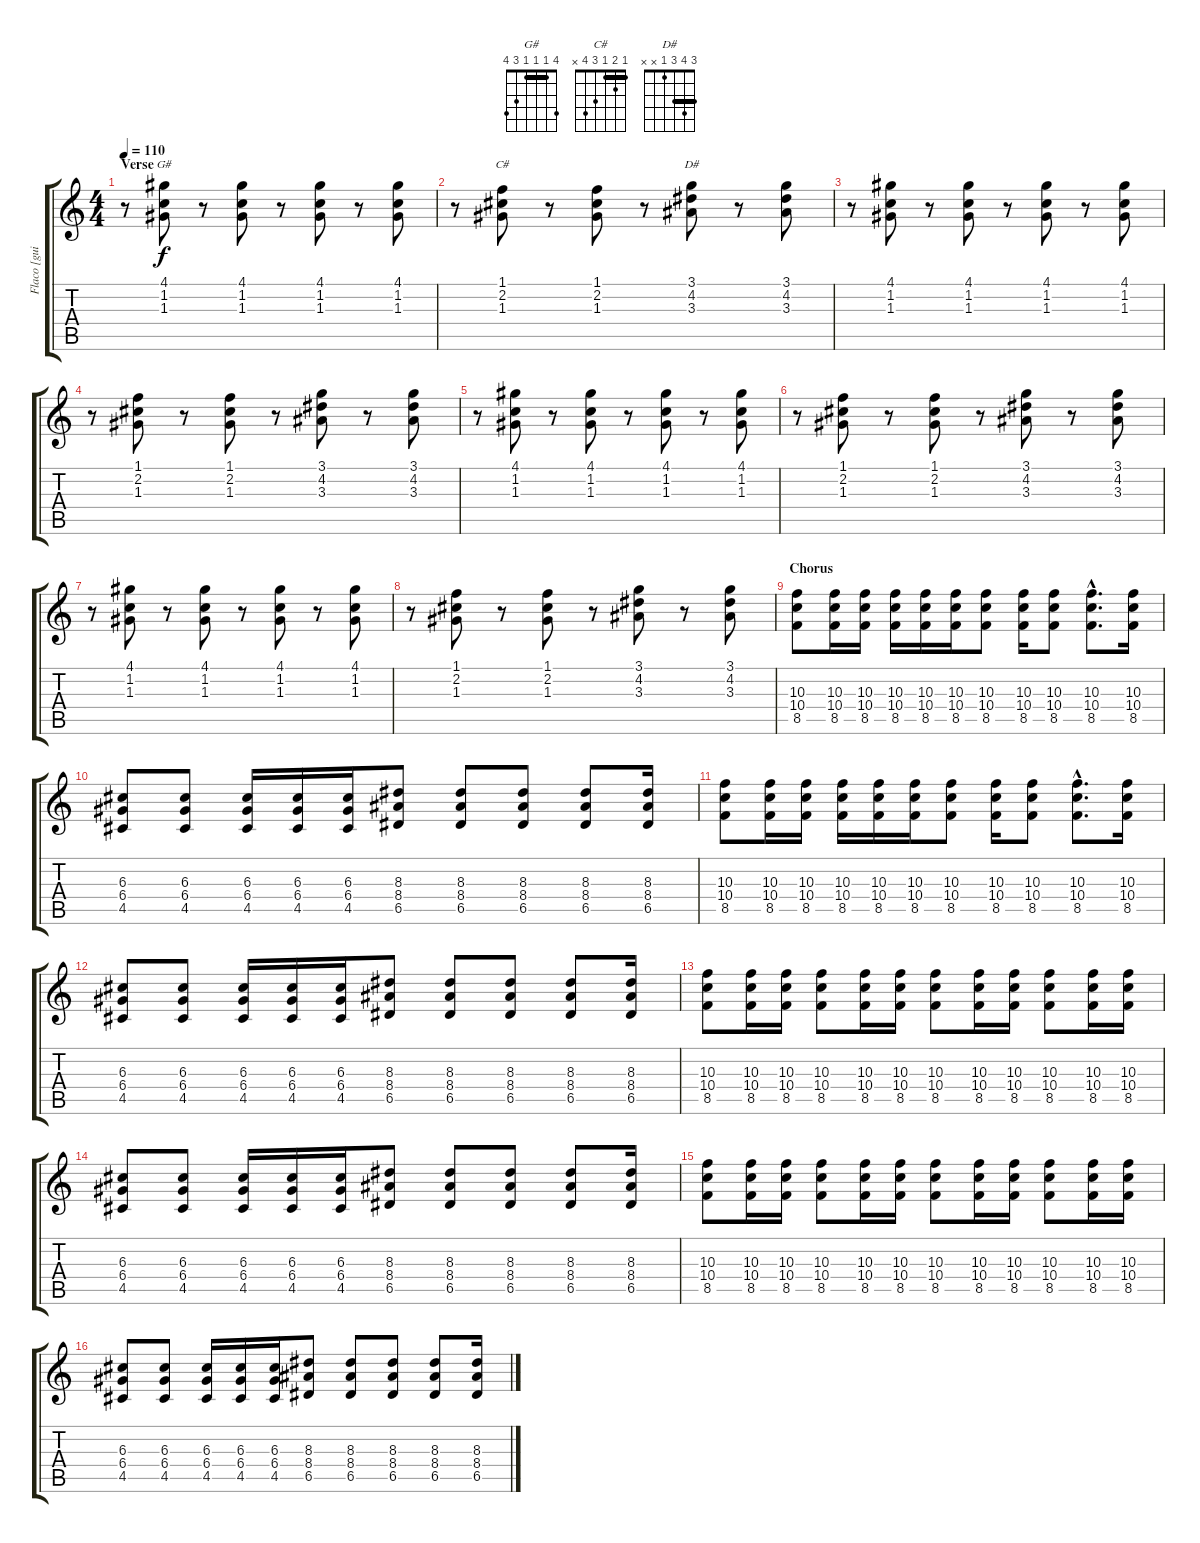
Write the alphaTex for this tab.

\track ("Flaco [guitar]" "Flaco [gui") {instrument electricguitarclean}
\staff {score tabs}
\tuning (E4 B3 G3 D3 A2 E2) {hide}
\chord ("G#" 4 1 1 1 3 4) {barre 1}
\chord ("C#" 1 2 1 3 4 x) {barre 1}
\chord ("D#" 3 4 3 1 x x) {barre 3}
\ts (4 4)
\section ("" "Verse")
\tempo 110
\clef g2
\ks c
r.8{dy f} (4.1 1.2 1.3).8{ch "G#"} r.8 (4.1 1.2 1.3).8 r.8 (4.1 1.2 1.3).8 r.8 (4.1 1.2 1.3).8 |
r.8 (1.1 2.2 1.3).8{ch "C#"} r.8 (1.1 2.2 1.3).8 r.8 (3.1 4.2 3.3).8{ch "D#"} r.8 (3.1 4.2 3.3).8 |
r.8 (4.1 1.2 1.3).8 r.8 (4.1 1.2 1.3).8 r.8 (4.1 1.2 1.3).8 r.8 (4.1 1.2 1.3).8 |
r.8 (1.1 2.2 1.3).8 r.8 (1.1 2.2 1.3).8 r.8 (3.1 4.2 3.3).8 r.8 (3.1 4.2 3.3).8 |
r.8 (4.1 1.2 1.3).8 r.8 (4.1 1.2 1.3).8 r.8 (4.1 1.2 1.3).8 r.8 (4.1 1.2 1.3).8 |
r.8 (1.1 2.2 1.3).8 r.8 (1.1 2.2 1.3).8 r.8 (3.1 4.2 3.3).8 r.8 (3.1 4.2 3.3).8 |
r.8 (4.1 1.2 1.3).8 r.8 (4.1 1.2 1.3).8 r.8 (4.1 1.2 1.3).8 r.8 (4.1 1.2 1.3).8 |
r.8 (1.1 2.2 1.3).8 r.8 (1.1 2.2 1.3).8 r.8 (3.1 4.2 3.3).8 r.8 (3.1 4.2 3.3).8 |
\section ("" "Chorus")
(10.3 10.4 8.5).8{volume 11 instrument overdrivenguitar} (10.3 10.4 8.5).16 (10.3 10.4 8.5).16 (10.3 10.4 8.5).16 (10.3 10.4 8.5).16 (10.3 10.4 8.5).16 (10.3 10.4 8.5).8 (10.3 10.4 8.5).16 (10.3 10.4 8.5).8 (10.3{hac} 10.4{hac} 8.5{hac}).8{d} (10.3 10.4 8.5).16 |
(6.3 6.4 4.5).8 (6.3 6.4 4.5).8 (6.3 6.4 4.5).16 (6.3 6.4 4.5).16 (6.3 6.4 4.5).16 (8.3 8.4 6.5).8 (8.3 8.4 6.5).8 (8.3 8.4 6.5).8 (8.3 8.4 6.5).8 (8.3 8.4 6.5).16 |
(10.3 10.4 8.5).8 (10.3 10.4 8.5).16 (10.3 10.4 8.5).16 (10.3 10.4 8.5).16 (10.3 10.4 8.5).16 (10.3 10.4 8.5).16 (10.3 10.4 8.5).8 (10.3 10.4 8.5).16 (10.3 10.4 8.5).8 (10.3{hac} 10.4{hac} 8.5{hac}).8{d} (10.3 10.4 8.5).16 |
(6.3 6.4 4.5).8 (6.3 6.4 4.5).8 (6.3 6.4 4.5).16 (6.3 6.4 4.5).16 (6.3 6.4 4.5).16 (8.3 8.4 6.5).8 (8.3 8.4 6.5).8 (8.3 8.4 6.5).8 (8.3 8.4 6.5).8 (8.3 8.4 6.5).16 |
(10.3 10.4 8.5).8 (10.3 10.4 8.5).16 (10.3 10.4 8.5).16 (10.3 10.4 8.5).8 (10.3 10.4 8.5).16 (10.3 10.4 8.5).16 (10.3 10.4 8.5).8 (10.3 10.4 8.5).16 (10.3 10.4 8.5).16 (10.3 10.4 8.5).8 (10.3 10.4 8.5).16 (10.3 10.4 8.5).16 |
(6.3 6.4 4.5).8 (6.3 6.4 4.5).8 (6.3 6.4 4.5).16 (6.3 6.4 4.5).16 (6.3 6.4 4.5).16 (8.3 8.4 6.5).8 (8.3 8.4 6.5).8 (8.3 8.4 6.5).8 (8.3 8.4 6.5).8 (8.3 8.4 6.5).16 |
(10.3 10.4 8.5).8 (10.3 10.4 8.5).16 (10.3 10.4 8.5).16 (10.3 10.4 8.5).8 (10.3 10.4 8.5).16 (10.3 10.4 8.5).16 (10.3 10.4 8.5).8 (10.3 10.4 8.5).16 (10.3 10.4 8.5).16 (10.3 10.4 8.5).8 (10.3 10.4 8.5).16 (10.3 10.4 8.5).16 |
(6.3 6.4 4.5).8 (6.3 6.4 4.5).8 (6.3 6.4 4.5).16 (6.3 6.4 4.5).16 (6.3 6.4 4.5).16 (8.3 8.4 6.5).8 (8.3 8.4 6.5).8 (8.3 8.4 6.5).8 (8.3 8.4 6.5).8 (8.3 8.4 6.5).16
